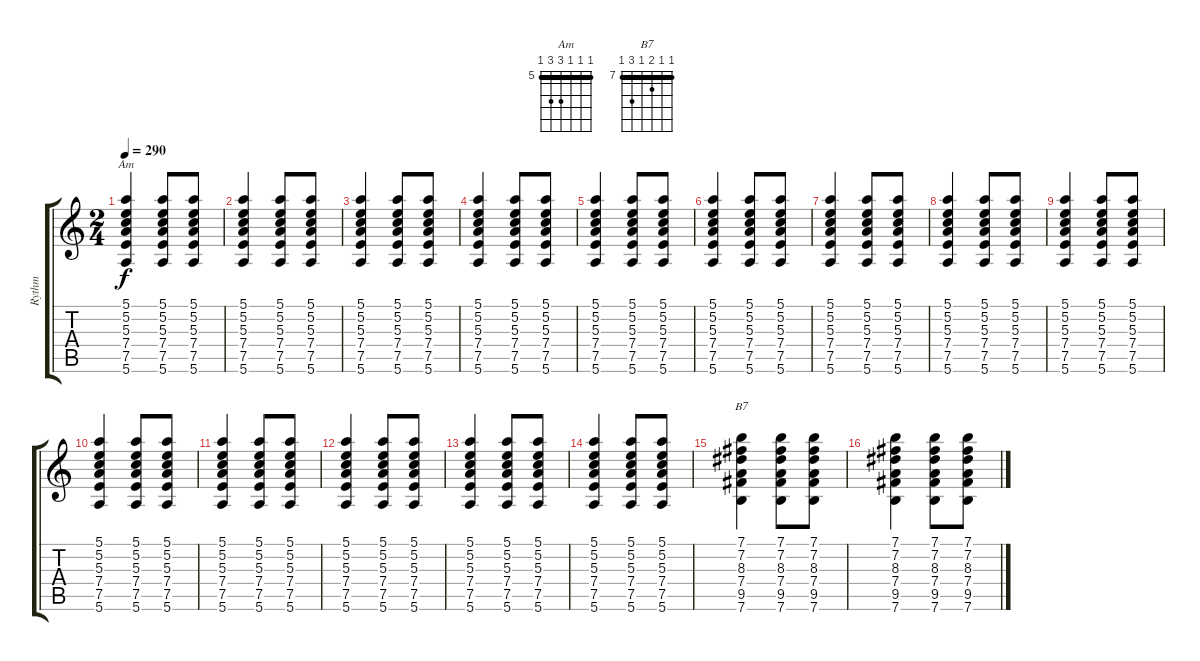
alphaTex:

\track ("Rythm" "Rythm") {instrument acousticguitarsteel}
\staff {score tabs}
\tuning (E4 B3 G3 D3 A2 E2) {hide}
\chord ("Am" 5 5 5 7 7 5) {firstfret 5 barre 5}
\chord ("B7" 7 7 8 7 9 7) {firstfret 7 barre 7}
\ts (2 4)
\tempo 290
\clef g2
\ks c
(5.1 5.2 5.3 7.4 7.5 5.6).4{ch "Am" dy f} (5.1 5.2 5.3 7.4 7.5 5.6).8 (5.1 5.2 5.3 7.4 7.5 5.6).8 |
(5.1 5.2 5.3 7.4 7.5 5.6).4 (5.1 5.2 5.3 7.4 7.5 5.6).8 (5.1 5.2 5.3 7.4 7.5 5.6).8 |
(5.1 5.2 5.3 7.4 7.5 5.6).4 (5.1 5.2 5.3 7.4 7.5 5.6).8 (5.1 5.2 5.3 7.4 7.5 5.6).8 |
(5.1 5.2 5.3 7.4 7.5 5.6).4 (5.1 5.2 5.3 7.4 7.5 5.6).8 (5.1 5.2 5.3 7.4 7.5 5.6).8 |
(5.1 5.2 5.3 7.4 7.5 5.6).4 (5.1 5.2 5.3 7.4 7.5 5.6).8 (5.1 5.2 5.3 7.4 7.5 5.6).8 |
(5.1 5.2 5.3 7.4 7.5 5.6).4 (5.1 5.2 5.3 7.4 7.5 5.6).8 (5.1 5.2 5.3 7.4 7.5 5.6).8 |
(5.1 5.2 5.3 7.4 7.5 5.6).4 (5.1 5.2 5.3 7.4 7.5 5.6).8 (5.1 5.2 5.3 7.4 7.5 5.6).8 |
(5.1 5.2 5.3 7.4 7.5 5.6).4 (5.1 5.2 5.3 7.4 7.5 5.6).8 (5.1 5.2 5.3 7.4 7.5 5.6).8 |
(5.1 5.2 5.3 7.4 7.5 5.6).4 (5.1 5.2 5.3 7.4 7.5 5.6).8 (5.1 5.2 5.3 7.4 7.5 5.6).8 |
(5.1 5.2 5.3 7.4 7.5 5.6).4 (5.1 5.2 5.3 7.4 7.5 5.6).8 (5.1 5.2 5.3 7.4 7.5 5.6).8 |
(5.1 5.2 5.3 7.4 7.5 5.6).4 (5.1 5.2 5.3 7.4 7.5 5.6).8 (5.1 5.2 5.3 7.4 7.5 5.6).8 |
(5.1 5.2 5.3 7.4 7.5 5.6).4 (5.1 5.2 5.3 7.4 7.5 5.6).8 (5.1 5.2 5.3 7.4 7.5 5.6).8 |
(5.1 5.2 5.3 7.4 7.5 5.6).4 (5.1 5.2 5.3 7.4 7.5 5.6).8 (5.1 5.2 5.3 7.4 7.5 5.6).8 |
(5.1 5.2 5.3 7.4 7.5 5.6).4 (5.1 5.2 5.3 7.4 7.5 5.6).8 (5.1 5.2 5.3 7.4 7.5 5.6).8 |
(7.1 7.2 8.3 7.4 9.5 7.6).4{ch "B7"} (7.1 7.2 8.3 7.4 9.5 7.6).8 (7.1 7.2 8.3 7.4 9.5 7.6).8 |
(7.1 7.2 8.3 7.4 9.5 7.6).4 (7.1 7.2 8.3 7.4 9.5 7.6).8 (7.1 7.2 8.3 7.4 9.5 7.6).8
